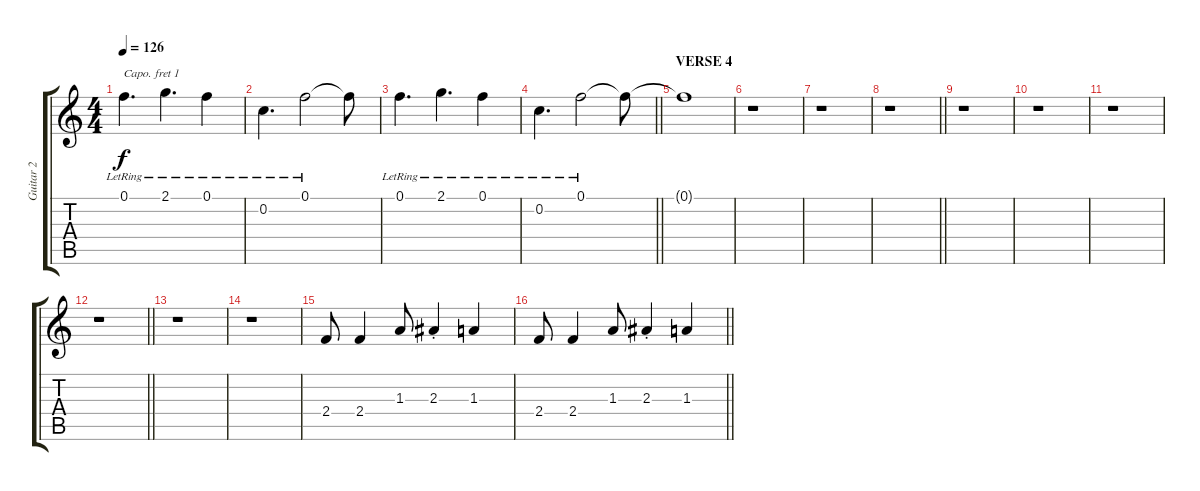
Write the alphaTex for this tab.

\track ("Guitar 2" "Guitar 2") {instrument acousticguitarsteel}
\staff {score tabs}
\capo 1
\tuning (E4 B3 G3 D3 A2 E2) {hide}
\ts (4 4)
\tempo 126
\clef g2
\ks c
0.1{lr}.4{d dy f} 2.1{lr}.4{d} 0.1{lr}.4 |
0.2{lr}.4{d} 0.1{lr}.2 0.1{t}.8 |
0.1{lr}.4{d} 2.1{lr}.4{d} 0.1{lr}.4 |
\barLineRight lightlight
0.2{lr}.4{d} 0.1{lr}.2 0.1{t}.8 |
\section ("" "VERSE 4")
0.1{t}.1 |
r.1 |
r.1 |
\barLineRight lightlight
r.1 |
r.1 |
r.1 |
r.1 |
\barLineRight lightlight
r.1 |
r.1 |
r.1 |
2.4.8 2.4.4 1.3.8 2.3{st}.4 1.3.4 |
\barLineRight lightlight
2.4.8 2.4.4 1.3.8 2.3{st}.4 1.3.4
